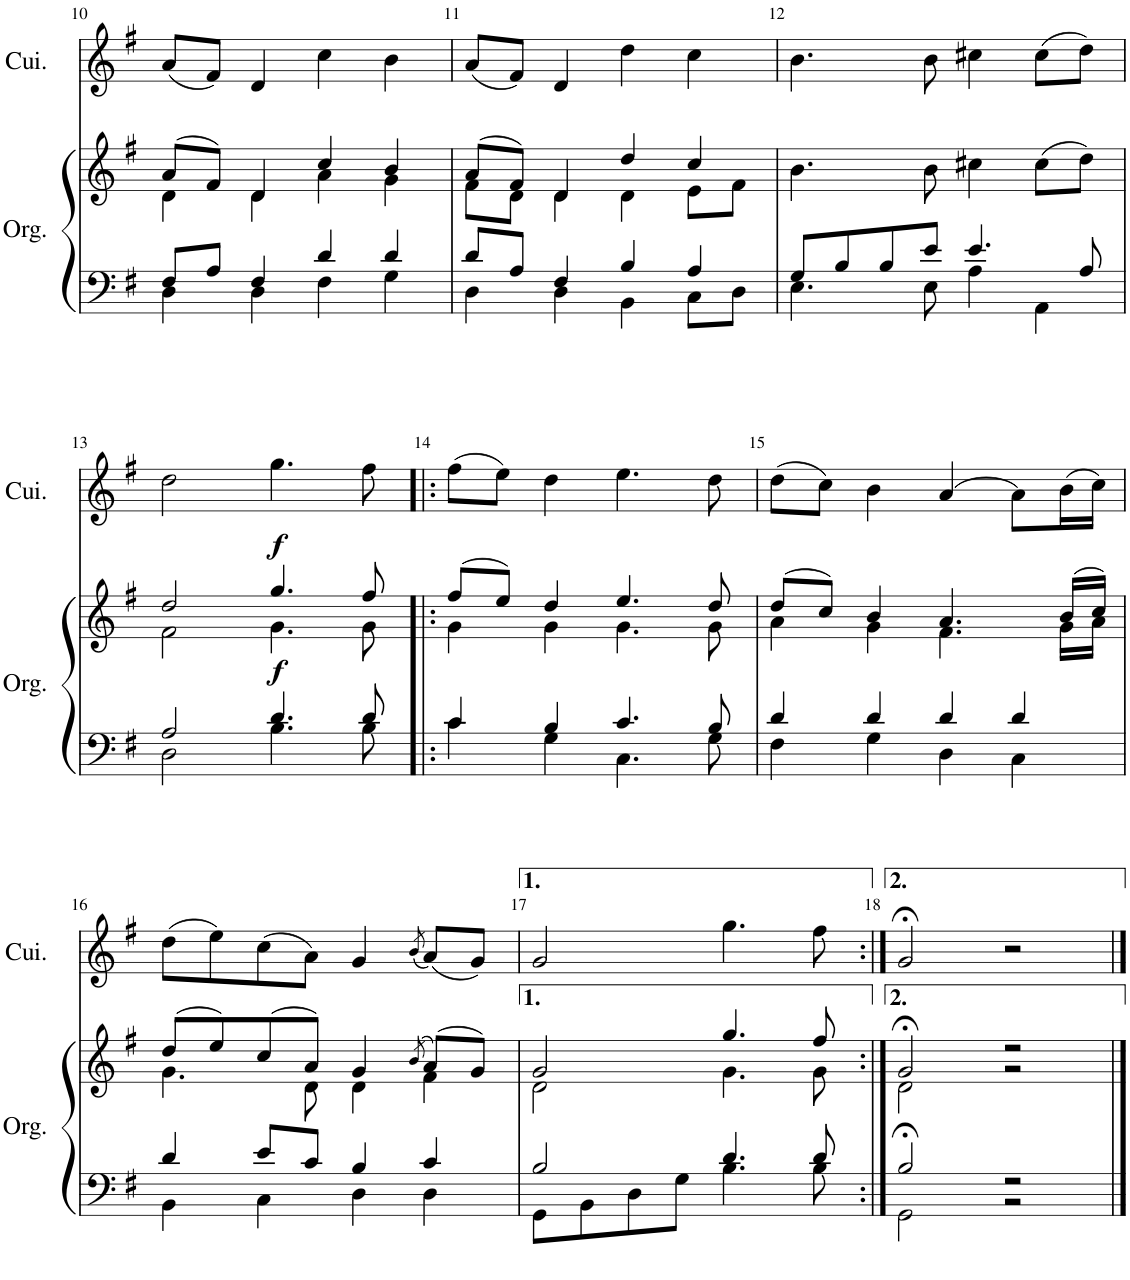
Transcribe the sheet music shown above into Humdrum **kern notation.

**kern	**kern	**dynam	**kern	**dynam
*part2	*part2	*part2	*part1	*part1
*staff3	*staff2	*staff2/3	*staff1	*staff1
*I"Orgue	*	*	*I"Cuivres	*
*I'Org.	*	*	*I'Cui.	*
!!LO:PB:g=z
*clefF4	*clefG2	*	*clefG2	*
*k[f#]	*k[f#]	*	*k[f#]	*
*M4/4	*M4/4	*	*M4/4	*
=10	=10	=10	=10	=10
*^	*^	*	*	*
8F#/L	4D\	(8a/L	4d\	.	(8a/L	.
8A/J	.	8f#/J)	.	.	8f#/J)	.
4F#/	4D\	4d/	4d\	.	4d/	.
4d/	4F#\	4cc/	4a\	.	4cc\	.
4d/	4G\	4b/	4g\	.	4b\	.
=11	=11	=11	=11	=11	=11	=11
8d/L	4D\	(8a/L	8f#\L	.	(8a/L	.
8A/J	.	8f#/J)	8d\J	.	8f#/J)	.
4F#/	4D\	4d/	4d\	.	4d/	.
4B/	4BB\	4dd/	4d\	.	4dd\	.
4A/	8C\L	4cc/	8e\L	.	4cc\	.
.	8D\J	.	8f#\J	.	.	.
*	*	*v	*v	*	*	*
=12	=12	=12	=12	=12	=12
8G/L	4.E\	4.b\	.	4.b\	.
8B/	.	.	.	.	.
8B/	.	.	.	.	.
8e/J	8E\	8b\	.	8b\	.
4.e/	4A\	4cc#X\	.	4cc#X\	.
.	4AA\	(8cc#\L	.	(8cc#\L	.
8A/	.	8dd\J)	.	8dd\J)	.
!!LO:LB:g=z
=13	=13	=13	=13	=13	=13
*	*	*^	*	*	*
2A/	2D\	2dd/	2f#\	.	2dd\	.
!	!	!	!	!LO:DY:b	!	!LO:DY:b
4.d/	4.B\	4.gg/	4.g\	f	4.gg\	f
8d/	8B\	8ff#/	8g\	.	8ff#\	.
=14!|:	=14!|:	=14!|:	=14!|:	=14!|:	=14!|:	=14!|:
4c/	4c\	(8ff#/L	4g\	.	(8ff#\L	.
.	.	8ee/J)	.	.	8ee\J)	.
4B/	4G\	4dd/	4g\	.	4dd\	.
4.c/	4.C\	4.ee/	4.g\	.	4.ee\	.
8B/	8G\	8dd/	8g\	.	8dd\	.
=15	=15	=15	=15	=15	=15	=15
4d/	4F#\	(8dd/L	4a\	.	(8dd\L	.
.	.	8cc/J)	.	.	8cc\J)	.
4d/	4G\	4b/	4g\	.	4b\	.
4d/	4D\	4.a/	4.f#\	.	[4a/	.
4d/	4C\	.	.	.	8a\L]	.
.	.	(16b/LL	16g\LL	.	(16b\L	.
.	.	16cc/JJ)	16a\JJ	.	16cc\JJ)	.
!!LO:LB:g=z
=16	=16	=16	=16	=16	=16	=16
4d/	4BB\	(8dd/L	4.g\	.	(8dd\L	.
.	.	8ee/)	.	.	8ee\)	.
8e/L	4C\	(8cc/	.	.	(8cc\	.
8c/J	.	8a/J)	8d\	.	8a\J)	.
4B/	4D\	4g/	4d\	.	4g/	.
.	.	(8qb/	.	.	(8qb/	.
4c/	4D\	(8a/L)	4f#\	.	(8a/L)	.
.	.	8g/J)	.	.	8g/J)	.
=17	=17	=17	=17	=17	=17	=17
2B/	8GG\L	2g/	2d\	.	2g/	.
.	8BB\	.	.	.	.	.
.	8D\	.	.	.	.	.
.	8G\J	.	.	.	.	.
4.d/	4.B\	4.gg/	4.g\	.	4.gg\	.
8d/	8B\	8ff#/	8g\	.	8ff#\	.
=18:|!	=18:|!	=18:|!	=18:|!	=18:|!	=18:|!	=18:|!
2B;</	2GG\	2g;</	2d\	.	2g;</	.
2r	2r	2r	2r	.	2r	.
*v	*v	*	*	*	*	*
*	*v	*v	*	*	*
==	==	==	==	==
*-	*-	*-	*-	*-
